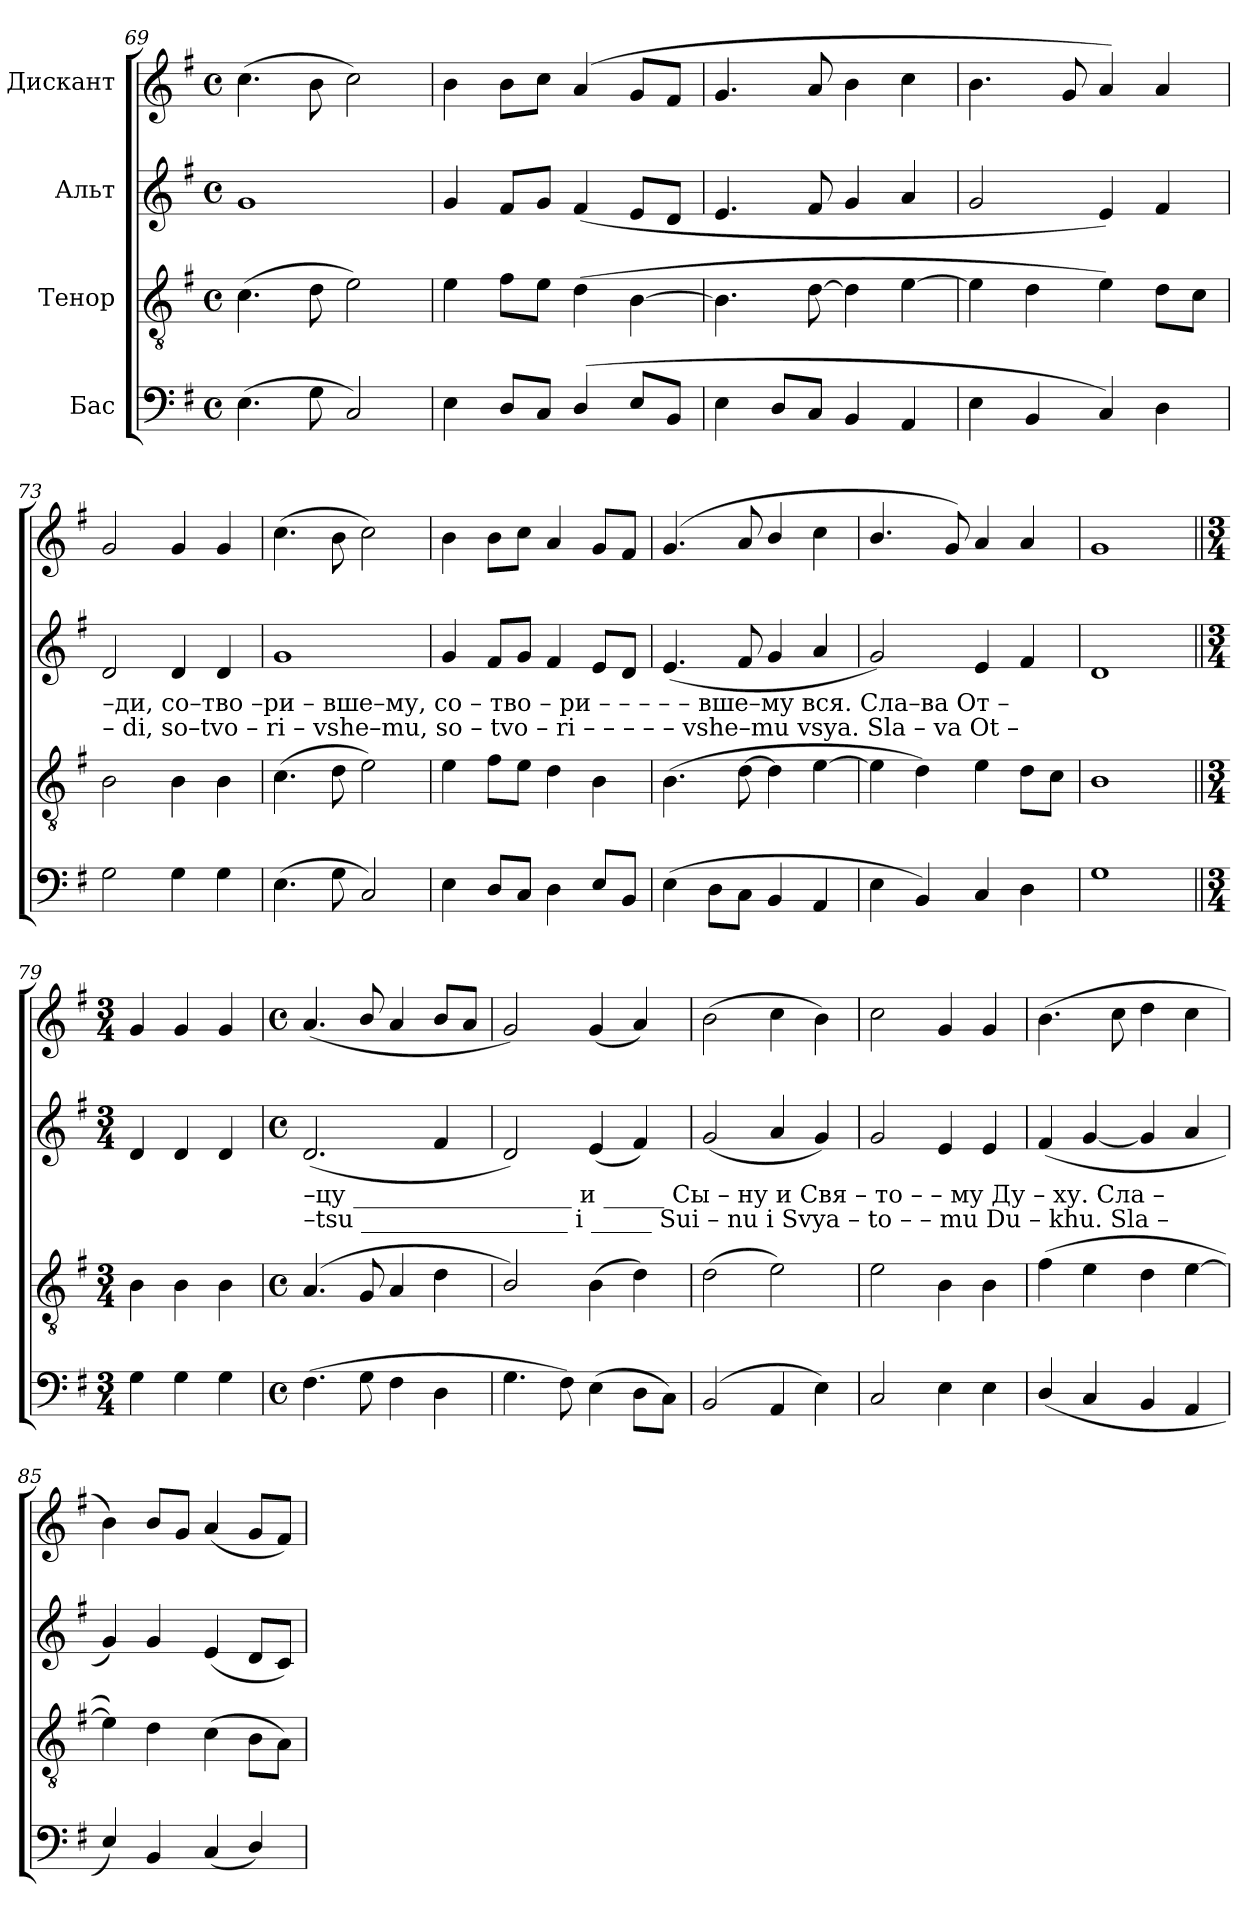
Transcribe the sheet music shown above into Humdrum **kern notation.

**kern	**kern	**kern	**kern
*part4	*part3	*part2	*part1
*staff4	*staff3	*staff2	*staff1
*I"Бас	*I"Тенор	*I"Альт	*I"Дискант
*clefF4	*clefGv2	*clefG2	*clefG2
*k[f#]	*k[f#]	*k[f#]	*k[f#]
*M4/4	*M4/4	*M4/4	*M4/4
*met(c)	*met(c)	*met(c)	*met(c)
=69	=69	=69	=69
(4.E\	(4.c\	1g	(4.cc\
8G\	8d\	.	8b\
2C/)	2e\)	.	2cc\)
=70	=70	=70	=70
4E\	4e\	4g/	4b\
8D/L	8f#\L	8f#/L	8b\L
8C/J	8e\J	8g/J	8cc\J
(4D/	(4d\	(4f#/	(4a/
8E/L	[4B\	8e/L	8g/L
8BB/J	.	8d/J	8f#/J
=71	=71	=71	=71
4E\	4.B\]	4.e/	4.g/
8D/L	.	.	.
8C/J	[8d\	8f#/	8a/
4BB/	4d\]	4g/	4b\
4AA/	[4e\	4a/	4cc\
=72	=72	=72	=72
4E\	4e\]	2g/	4.b\
4BB/	4d\	.	.
.	.	.	8g/
4C/)	4e\)	4e/)	4a/)
4D\	8d\L	4f#/	4a/
.	8c\J	.	.
!!LO:LB:g=z
=73	=73	=73	=73
!	!	!LO:TX:b:t=–ди,    со–тво –ри          –            вше–му,    со –  тво  –  ри        –         –         –         –         –    вше–му      вся.                  Сла–ва  От –	!
!	!	!LO:TX:b:t=– di,     so–tvo – ri            –           vshe–mu,   so  –  tvo   –  ri          –         –         –         –         –   vshe–mu    vsya.                 Sla – va  Ot –	!
2G\	2B\	2d/	2g/
4G\	4B\	4d/	4g/
4G\	4B\	4d/	4g/
=74	=74	=74	=74
(4.E\	(4.c\	1g	(4.cc\
8G\	8d\	.	8b\
2C/)	2e\)	.	2cc\)
=75	=75	=75	=75
4E\	4e\	4g/	4b\
8D/L	8f#\L	8f#/L	8b\L
8C/J	8e\J	8g/J	8cc\J
4D\	4d\	4f#/	4a/
8E/L	4B\	8e/L	8g/L
8BB/J	.	8d/J	8f#/J
=76	=76	=76	=76
(4E\	(4.B\	(4.e/	(4.g/
8D\L	.	.	.
8C\J	[8d\	8f#/	8a/
4BB/	4d\]	4g/	4b/
4AA/	[4e\	4a/	4cc\
=77	=77	=77	=77
4E\	4e\]	2g/)	4.b/
4BB/)	4d\)	.	.
.	.	.	8g/)
4C/	4e\	4e/	4a/
4D\	8d\L	4f#/	4a/
.	8c\J	.	.
=78	=78	=78	=78
1G	1B	1d	1g
=79||	=79||	=79||	=79||
*M3/4	*M3/4	*M3/4	*M3/4
4G\	4B\	4d/	4g/
4G\	4B\	4d/	4g/
4G\	4B\	4d/	4g/
!!LO:LB:g=z
=80	=80	=80	=80
*M4/4	*M4/4	*M4/4	*M4/4
*met(c)	*met(c)	*met(c)	*met(c)
!	!	!LO:TX:b:t=–цу __________________            и _____        Сы        –       ну      и  Свя – то         –         –          му      Ду      –       ху.                Сла  –	!
!	!	!LO:TX:b:t=–tsu _________________             i  _____        Sui        –       nu      i  Svya – to         –         –          mu     Du     –       khu.             Sla   –	!
(4.F#\	(4.A/	(2.d/	(4.a/
8G\	8G/	.	8b/
4F#\	4A/	.	4a/
4D\	4d\	4f#/	8b/L
.	.	.	8a/J
=81	=81	=81	=81
4.G\	2B/)	2d/)	2g/)
8F#\)	.	.	.
(4E\	(4B\	(4e/	(4g/
8D\L	4d\)	4f#/)	4a/)
8C\J)	.	.	.
=82	=82	=82	=82
(>2BB/	(2d\	(2g/	(2b\
4AA/	2e\)	4a/	4cc\
4E\)	.	4g/)	4b\)
=83	=83	=83	=83
2C/	2e\	2g/	2cc\
4E\	4B\	4e/	4g/
4E\	4B\	4e/	4g/
=84	=84	=84	=84
(4D/	(4f#\	(4f#/	(4.b\
4C/	4e\	[4g/	.
.	.	.	8cc\
4BB/	4d\	4g/]	4dd\
4AA/	[4e\	4a/	4cc\
=85	=85	=85	=85
4E/)	4e\])	4g/)	4b\)
4BB/	4d\	4g/	8b/L
.	.	.	8g/J
(4C/	(4c\	(4e/	(4a/
4D/)	8B\L	8d/L	8g/L
.	8A\J)	8c/J)	8f#/J)
=	=	=	=
*-	*-	*-	*-
